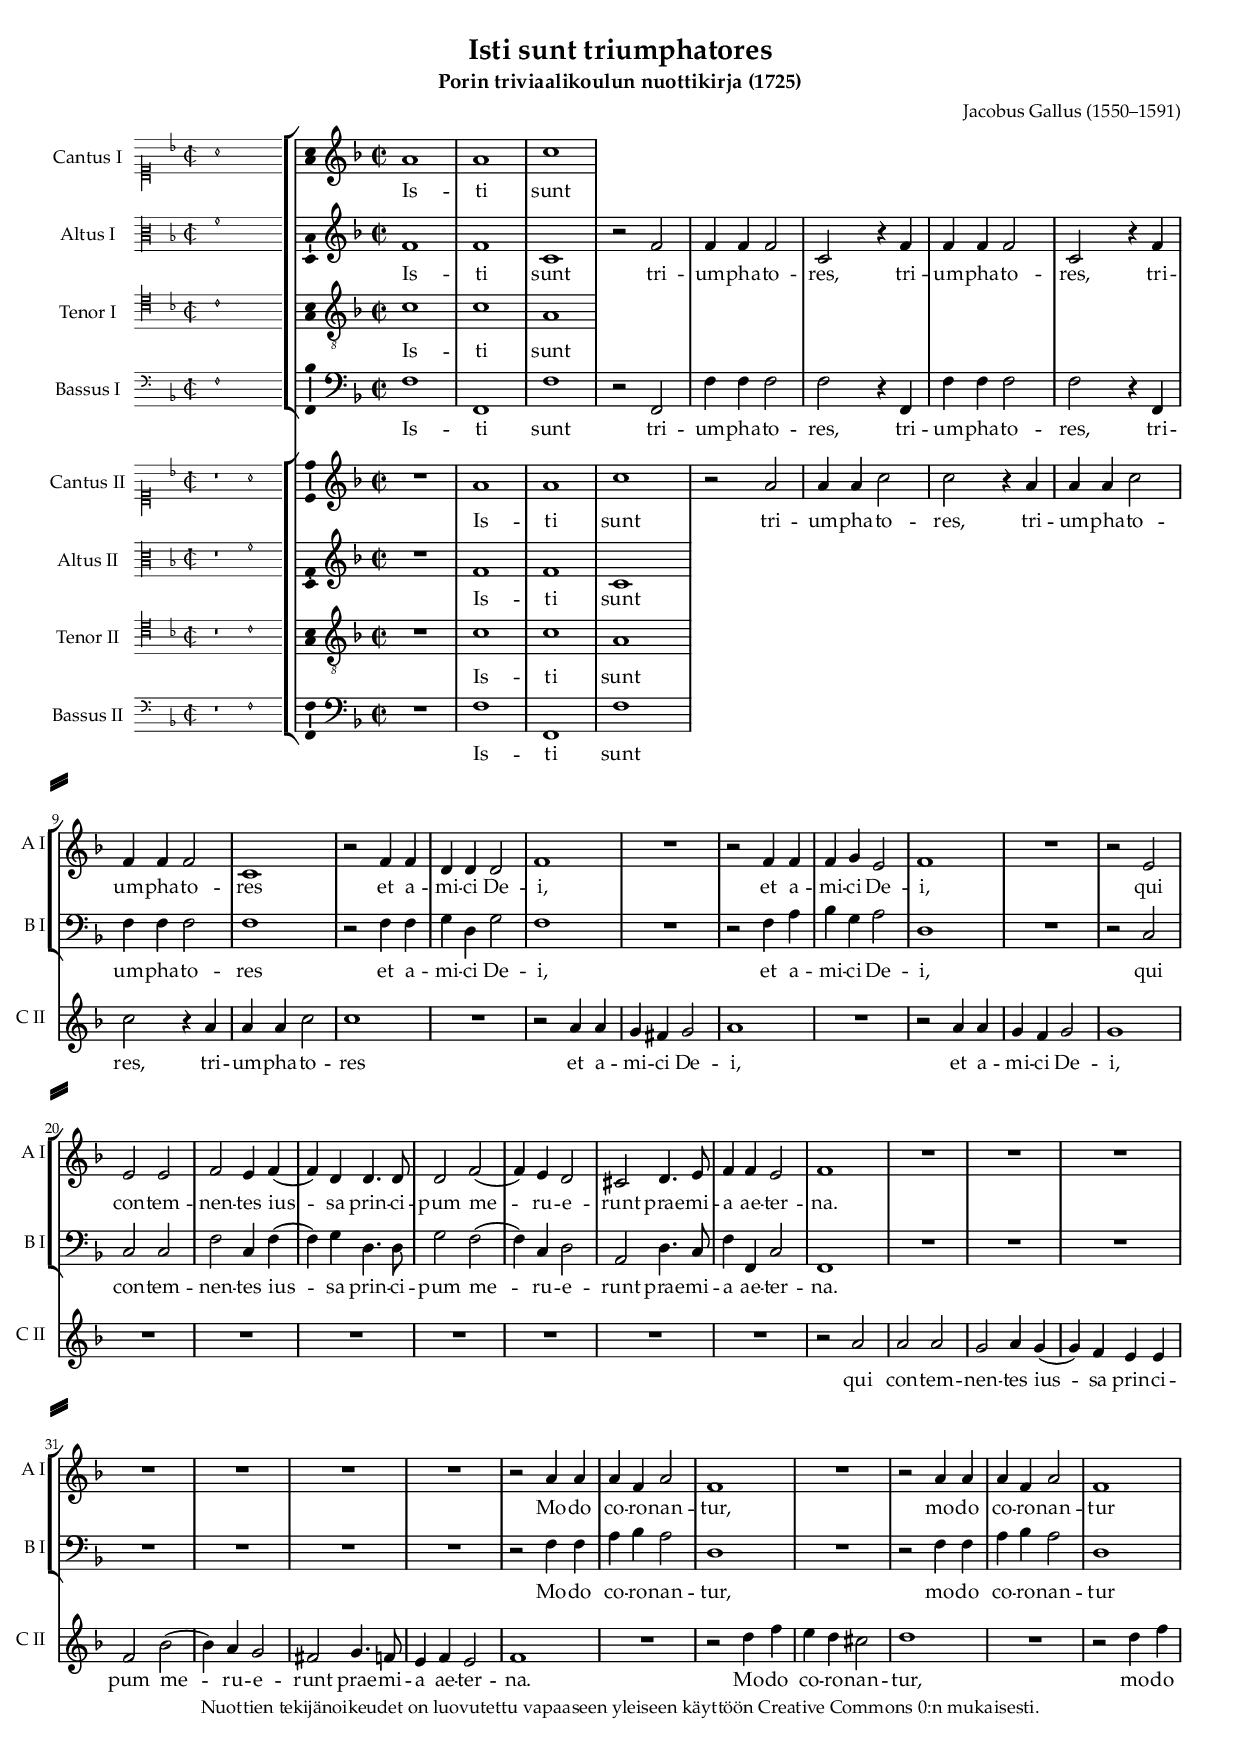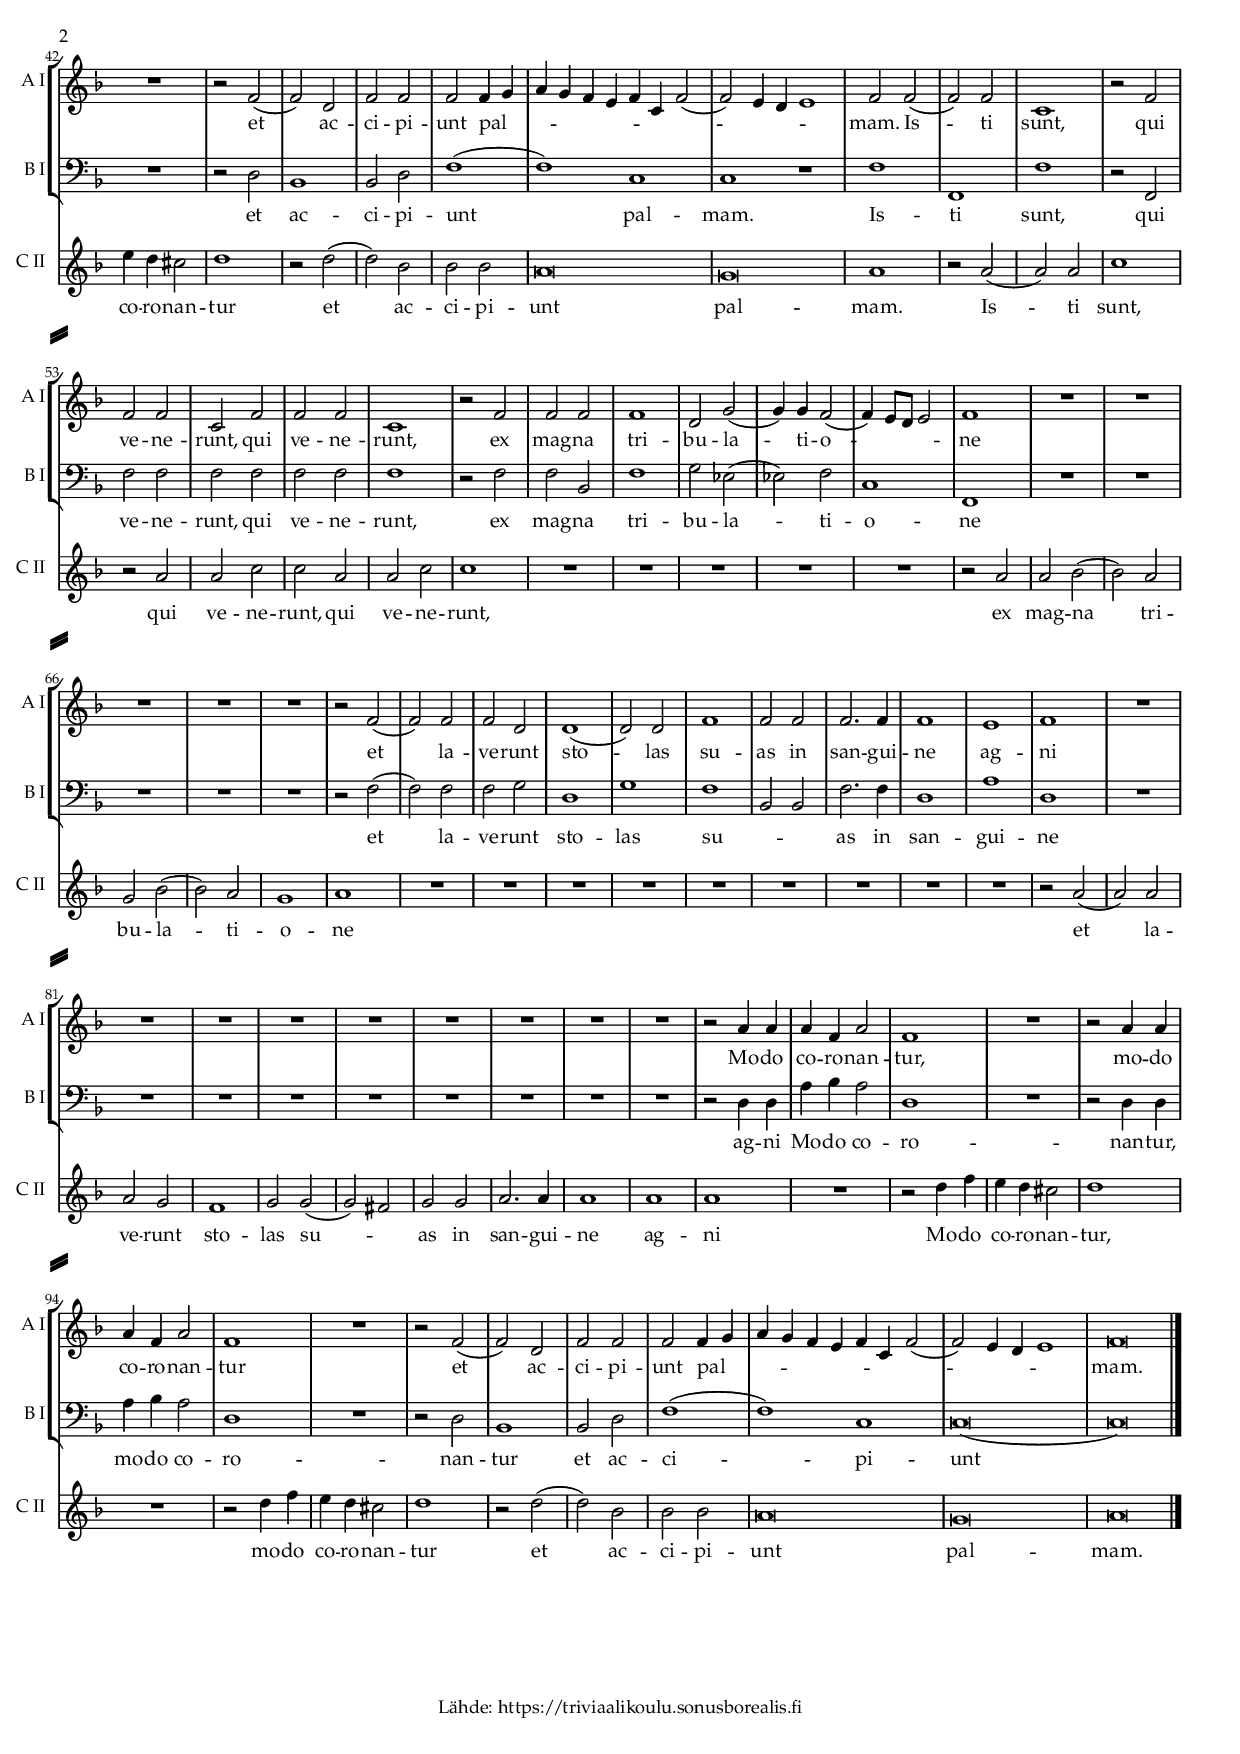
\version "2.20.0"
\include "suomi.ly"


stanzaOneLyricsChoirOne = \lyricmode {
    Is -- ti  sunt
    tri -- um -- pha -- to -- res,
    tri -- um -- pha -- to -- res,
    tri -- um -- pha -- to -- res
    et a -- mi -- ci De -- i,
    et a -- mi -- ci De -- i,

    qui con -- tem -- nen -- tes ius -- sa
    prin -- ci -- pum me -- ru -- e -- runt
    prae -- mi -- a ae -- ter -- na.

    Mo -- do co -- ro -- nan -- tur,
    mo -- do co -- ro -- nan -- tur
    et ac -- ci -- pi -- unt pal -- mam.

    Is -- ti  sunt,
    qui ve -- ne -- runt,
    qui ve -- ne -- runt,
    ex mag -- na tri -- bu -- la -- ti -- o -- ne
    et la -- ve -- runt sto -- las su -- _ _ as
    in san -- gui -- ne ag -- ni

    Mo -- do co -- ro -- nan -- tur,
    mo -- do co -- ro -- nan -- tur
    et ac -- ci -- pi -- unt pal -- mam.
}

stanzaOneLyricsChoirOneAlto = \lyricmode {
    Is -- ti  sunt
    tri -- um -- pha -- to -- res,
    tri -- um -- pha -- to -- res,
    tri -- um -- pha -- to -- res
    et a -- mi -- ci De -- i,
    et a -- mi -- ci De -- i,

    qui con -- tem -- nen -- tes ius -- sa
    prin -- ci -- pum me -- ru -- e -- runt
    prae -- mi -- a ae -- ter -- na.

    Mo -- do co -- ro -- nan -- tur,
    mo -- do co -- ro -- nan -- tur
    et ac -- ci -- pi -- unt 
    pal -- _ _ _ _ _ _ _ _ _ _ _ mam.

    Is -- ti  sunt,
    qui ve -- ne -- runt,
    qui ve -- ne -- runt,
    ex mag -- na tri -- bu -- la -- ti -- o -- _ _ _ ne
    et la -- ve -- runt sto -- las su -- as
    in san -- gui -- ne ag -- ni

    Mo -- do co -- ro -- nan -- tur,
    mo -- do co -- ro -- nan -- tur
    et ac -- ci -- pi -- unt
    pal -- _ _ _ _ _ _ _ _ _ _ _ mam.
}

stanzaOneLyricsChoirTwo = \lyricmode {
    Is -- ti  sunt
    tri -- um -- pha -- to -- res,
    tri -- um -- pha -- to -- res,
    tri -- um -- pha -- to -- res
    et a -- mi -- ci De -- i,
    et a -- mi -- ci De -- i,

    qui con -- tem -- nen -- tes ius -- sa
    prin -- ci -- pum me -- ru -- e -- runt
    prae -- mi -- a ae -- ter -- na.

    Mo -- do co -- ro -- nan -- tur,
    mo -- do co -- ro -- nan -- tur
    et ac -- ci -- pi -- unt pal -- mam.

    Is -- ti  sunt,
    qui ve -- ne -- runt,
    qui ve -- ne -- runt,
    ex mag -- na tri -- bu -- la -- ti -- o -- ne
    et la -- ve -- runt sto -- las su -- _ as
    in san -- gui -- ne ag -- ni

    Mo -- do co -- ro -- nan -- tur,
    mo -- do co -- ro -- nan -- tur
    et ac -- ci -- pi -- unt pal -- mam.
}

stanzaOneLyricsChoirTwoBass = \lyricmode {
    Is -- ti  sunt
    tri -- um -- pha -- to -- res,
    tri -- um -- pha -- to -- res,
    tri -- um -- pha -- to -- res
    et a -- mi -- ci De -- i,
    et a -- mi -- ci De -- i,

    qui con -- tem -- nen -- tes ius -- sa
    prin -- ci -- pum me -- ru -- e -- runt
    prae -- mi -- a ae -- ter -- na.

    Mo -- do co -- ro -- nan -- tur,
    mo -- do co -- ro -- nan -- tur
    et ac -- ci -- pi -- unt pal -- mam.

    Is -- ti  sunt,
    qui ve -- ne -- runt,
    qui ve -- ne -- runt,
    ex mag -- na tri -- bu -- la -- ti -- o -- ne
    et la -- ve -- runt sto -- las su -- as
    in san -- gui -- ne ag -- ni

    Mo -- do co -- ro -- nan -- tur,
    mo -- do co -- ro -- nan -- tur
    et ac -- ci -- pi -- unt pal -- mam.
}


% First choir

SopranoOneMusic = \relative c'' {
	\set Staff.instrumentName = #"Cantus I"
	\set Staff.shortInstrumentName = "C I"

	\incipit { \clef "mensural-c1" \key f \major \time 2/2 a'1 }

	a1 | a | c |
}

AltoOneMusic = \relative c' {
	\set Staff.instrumentName = #"Altus I"
	\set Staff.shortInstrumentName = "A I"

	\incipit { \clef "mensural-c3" \key f \major \time 2/2 f'1 }

	f1 | f | c | r2 f | f4 f f2 | c r4 f | f f f2 | c r4 f | f f f2 | c1 |
	r2 f4 f | d d d2 | f1 | R | r2 f4 f | f g e2 | f1 | R |
	r2 e | e e | f e4 f( | f) d d4. d8 | d2 f( | f4) e d2 | 
	cis d4. e8 | f4 f e2 | f1 |
	\repeat unfold 7 { R | }

	r2 a4 a | a f a2 | f1 | R |
	r2 a4 a | a f a2 | f1 | R |
	r2 f( | f) d | f f | f f4 g | 
	\set Timing.measureLength = #(ly:make-moment 4/2)
	a g f e f c f2( | f) e4 d e1 |
	\set Timing.measureLength = #(ly:make-moment 2/2)
	f2 f( | f) f | c1 |

	r2 f | f f | c f | f f | c1 |
	r2 f | f f | f1 | d2 g( | g4) g f2( | f4) e8 d e2 | f1 |
	\repeat unfold 5 { R | }

	r2 f( | f) f | f d | d1( | d2) d f1 | f2 f | f2. f4 | f1 | e | f |
	\repeat unfold 9 { R | }

	r2 a4 a | a f a2 | f1 | R |
	r2 a4 a | a f a2 | f1 | R |

	r2 f( | f) d | f f | f f4 g |
	\set Timing.measureLength = #(ly:make-moment 4/2)
	a g f e f c f2( | f) e4 d e1 |
	f\breve \bar "|."
}

TenoreOneMusic = \relative c' {
	\set Staff.instrumentName = #"Tenor I"
	\set Staff.shortInstrumentName = "T I"

	\incipit { \clef "mensural-c4" \key f \major \time 2/2 c'1 }

	\clef "treble_8"
	c1 | c | a |
}

BassOneMusic = \relative c {
	\set Staff.instrumentName = #"Bassus I"
	\set Staff.shortInstrumentName = "B I"

	\incipit { \clef "mensural-f" \key f \major \time 2/2 f1 }

	\clef bass
	f1 | f, | f' | r2 f, | f'4 f f2 | f r4 f, | f' f f2 |
	f r4 f, | f' f f2 | f1 | r2 f4 f | g d g2 | f1 | R |
	r2 f4 a | b g a2 | d,1 | R | 

	r2 c | c c | f c4 f( | f) g d4. d8 |
	g2 f( | f4) c d2 | a d4. c8 | f4 f, c'2 | f,1 |
	\repeat unfold 7 { R | }

	r2 f'4 f | a b a2 | d,1 | R |
	r2 f4 f | a b a2 | d,1 | R |
	r2 d | b1 | b2 d | f1( | 
	\set Timing.measureLength = #(ly:make-moment 4/2)
	f) c | c r |
	\set Timing.measureLength = #(ly:make-moment 2/2)

	f | f, | f' | r2 f, | f' f | f f | f f | f1 |
	r2 f | f b, | f'1 | g2 es( | es) f | c1 | f, |
	\repeat unfold 5 { R | }

	r2 f'( | f) f | f g | d1 | g | f | b,2 b | f'2. f4 | d1 | a' | d, |
	\repeat unfold 9 { R | }

	r2 d4 d | a' b a2 | d,1 | R |
	r2 d4 d | a' b a2 | d,1 | R |
	r2 d | b1 | b2 d | 
	
	% d\breve | c1 | f,breve 
	f1( | 
	\set Timing.measureLength = #(ly:make-moment 4/2)
	f) c | c\breve( | c) \bar "|."
}


% Second choir

SopranoTwoMusic = \relative c'' {
	\set Staff.instrumentName = #"Cantus II"
	\set Staff.shortInstrumentName = "C II"

	\incipit {
		\clef "mensural-c1" \key f \major \time 2/2
		r1 a'1
	}

	R1 | a | a | c | r2 a | a4 a c2 | c r4 a |
	a a c2 | c r4 a | a a c2 | c1 |
	R | r2 a4 a | g fis g2 | a1 | R |
	                 % a1 ?
	r2 a4 a | g f g2 | g1 | 
	\repeat unfold 7 { R | }

	r2 a | a a | g a4 g( | g) f e e |
	f2 b( | b4) a g2 | fis g4. f8 | e4 f e2 | f1 |

	R r2 d'4 f | e d cis2 | d1 | R |
	r2 d4 f | e d cis2 | d1 |
	r2 d( | d) b | b b |
	\set Timing.measureLength = #(ly:make-moment 4/2)
	        % a
	a\breve | g |
	\set Timing.measureLength = #(ly:make-moment 2/2)
	a1 | r2 a( | a) a | c1 |

	r2 a | a c | c a | a c | c1 |
	\repeat unfold 5 { R | }

	r2 a | a b( | b) a | g b( | b) a | g1 | a |
	\repeat unfold 9 { R | }

	r2 a( | a) a | a g | f1 | g2 g( | g) fis |
	g g | a2. a4 | a1 | a | a | R |

	r2 d4 f | e d cis2 | d1 | R |
	r2 d4 f | e d cis2 | d1 | 
	r2 d( | d) b | b b | 
	\set Timing.measureLength = #(ly:make-moment 4/2)
	a\breve | g\breve | a\breve \bar "|."
}

AltoTwoMusic = \relative c' {
	\set Staff.instrumentName = #"Altus II"
	\set Staff.shortInstrumentName = "A II"

	\incipit {
		\clef "mensural-c3" \key f \major \time 2/2
		r1 f'
	}

	R1 | f | | f | c |

}

TenoreTwoMusic = \relative c' {
	\set Staff.instrumentName = #"Tenor II"
	\set Staff.shortInstrumentName = "T II"

	\incipit {
		\clef "mensural-c4" \key f \major \time 2/2
		r1 c'
	}

	\clef "treble_8"
	R1 | c | c | a |
}


BassTwoMusic = \relative c {
	\set Staff.instrumentName = #"Bassus II"
	\set Staff.shortInstrumentName = "B II"

	\incipit {
		\clef "mensural-f" \key f \major \time 2/2
		r1 f
	}

	\clef bass
	R1 | f | f, | f' |
}


\include "isti-sunt-triumphatores.header.ily"

\paper {
  system-separator-markup = \slashSeparator
}

\score {
<<
  \new StaffGroup = choirOneStaff <<
    \new Staff <<
      \new Voice = "Soprano" {
		\global
        \SopranoOneMusic
      }
     \new Lyrics \lyricsto "Soprano" {
       \stanzaOneLyricsChoirOne
     }
    >>
    \new Staff <<
      \new Voice = "Alto" {
        \global
        \AltoOneMusic
      }
     \new Lyrics \lyricsto "Alto" {
       \stanzaOneLyricsChoirOneAlto
     }
    >>
    \new Staff <<
      \new Voice = "Tenore" {
        \global
        \TenoreOneMusic
      }
      \new Lyrics \lyricsto "Tenore" {
       \stanzaOneLyricsChoirOne
      }
    >>
    \new Staff <<
      \new Voice = "Bass" {
        \global
        \BassOneMusic
      }
      \new Lyrics \lyricsto "Bass" {
       \stanzaOneLyricsChoirOne
      }
    >>
  >>

  \new StaffGroup = choirTwoStaff <<
    \new Staff <<
      \new Voice = "SopranoTwo" {
		\global
        \SopranoTwoMusic
      }
     \new Lyrics \lyricsto "SopranoTwo" {
       \stanzaOneLyricsChoirTwo
     }
    >>
    \new Staff <<
      \new Voice = "AltoTwo" {
        \global
        \AltoTwoMusic
      }
     \new Lyrics \lyricsto "AltoTwo" {
       \stanzaOneLyricsChoirOne
     }
    >>
    \new Staff <<
      \new Voice = "TenoreTwo" {
        \global
        \TenoreTwoMusic
      }
      \new Lyrics \lyricsto "TenoreTwo" {
       \stanzaOneLyricsChoirOne
      }
    >>
    \new Staff <<
      \new Voice = "BassTwo" {
        \global
        \BassTwoMusic
      }
      \new Lyrics \lyricsto "BassTwo" {
       \stanzaOneLyricsChoirTwoBass
      }
    >>
  >>
>>

  \midi {
    \tempo 4 = 160
  }
  \layout {
    \context {
      \Staff
      \consists "Ambitus_engraver"
    }
    indent = 4\cm
    incipit-width = 2.5\cm
    \context {
     \Score
     \override VerticalAxisGroup.remove-first = ##t
    }
  }
}
